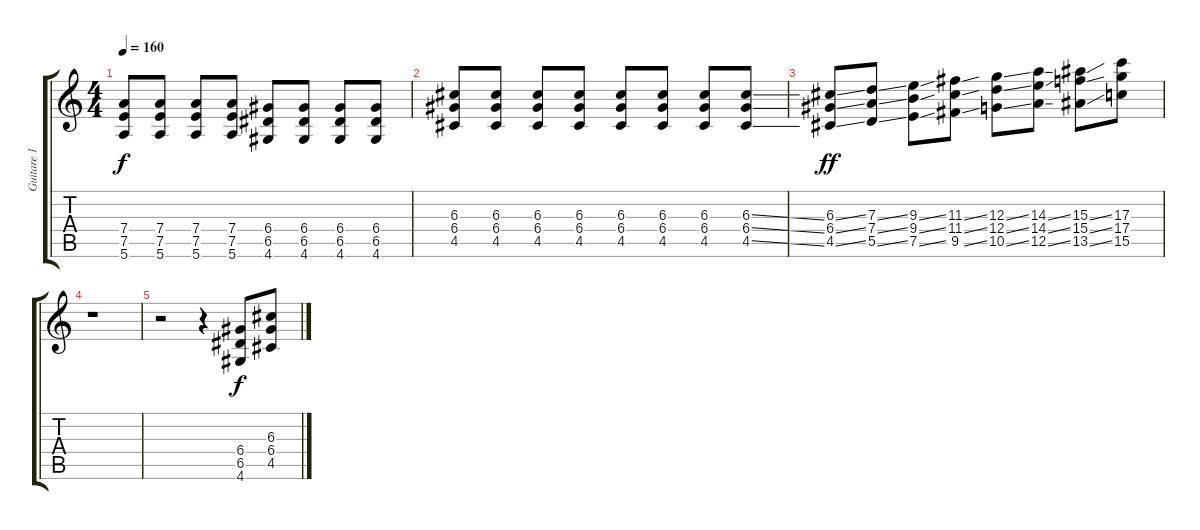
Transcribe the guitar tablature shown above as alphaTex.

\track ("Guitare 1 - Disto" "Guitare 1 ") {instrument overdrivenguitar}
\staff {score tabs}
\tuning (E4 B3 G3 D3 A2 E2) {hide}
\ts (4 4)
\tempo 160
\clef g2
\ks c
(7.4 7.5 5.6).8{dy f} (7.4 7.5 5.6).8 (7.4 7.5 5.6).8 (7.4 7.5 5.6).8 (6.4 6.5 4.6).8 (6.4 6.5 4.6).8 (6.4 6.5 4.6).8 (6.4 6.5 4.6).8 |
(6.3 6.4 4.5).8 (6.3 6.4 4.5).8 (6.3 6.4 4.5).8 (6.3 6.4 4.5).8 (6.3 6.4 4.5).8 (6.3 6.4 4.5).8 (6.3 6.4 4.5).8 (6.3{ss} 6.4{ss} 4.5{ss}).8 |
(6.3{ss} 6.4{ss} 4.5{ss}).8{dy ff} (7.3{ss} 7.4{ss} 5.5{ss}).8 (9.3{ss} 9.4{ss} 7.5{ss}).8 (11.3{ss} 11.4{ss} 9.5{ss}).8 (12.3{ss} 12.4{ss} 10.5{ss}).8 (14.3{ss} 14.4{ss} 12.5{ss}).8 (15.3{ss} 15.4{ss} 13.5{ss}).8 (17.3 17.4 15.5).8 |
r.1 |
r.2 r.4 (6.4 6.5 4.6).8{dy f} (6.3 6.4 4.5).8
